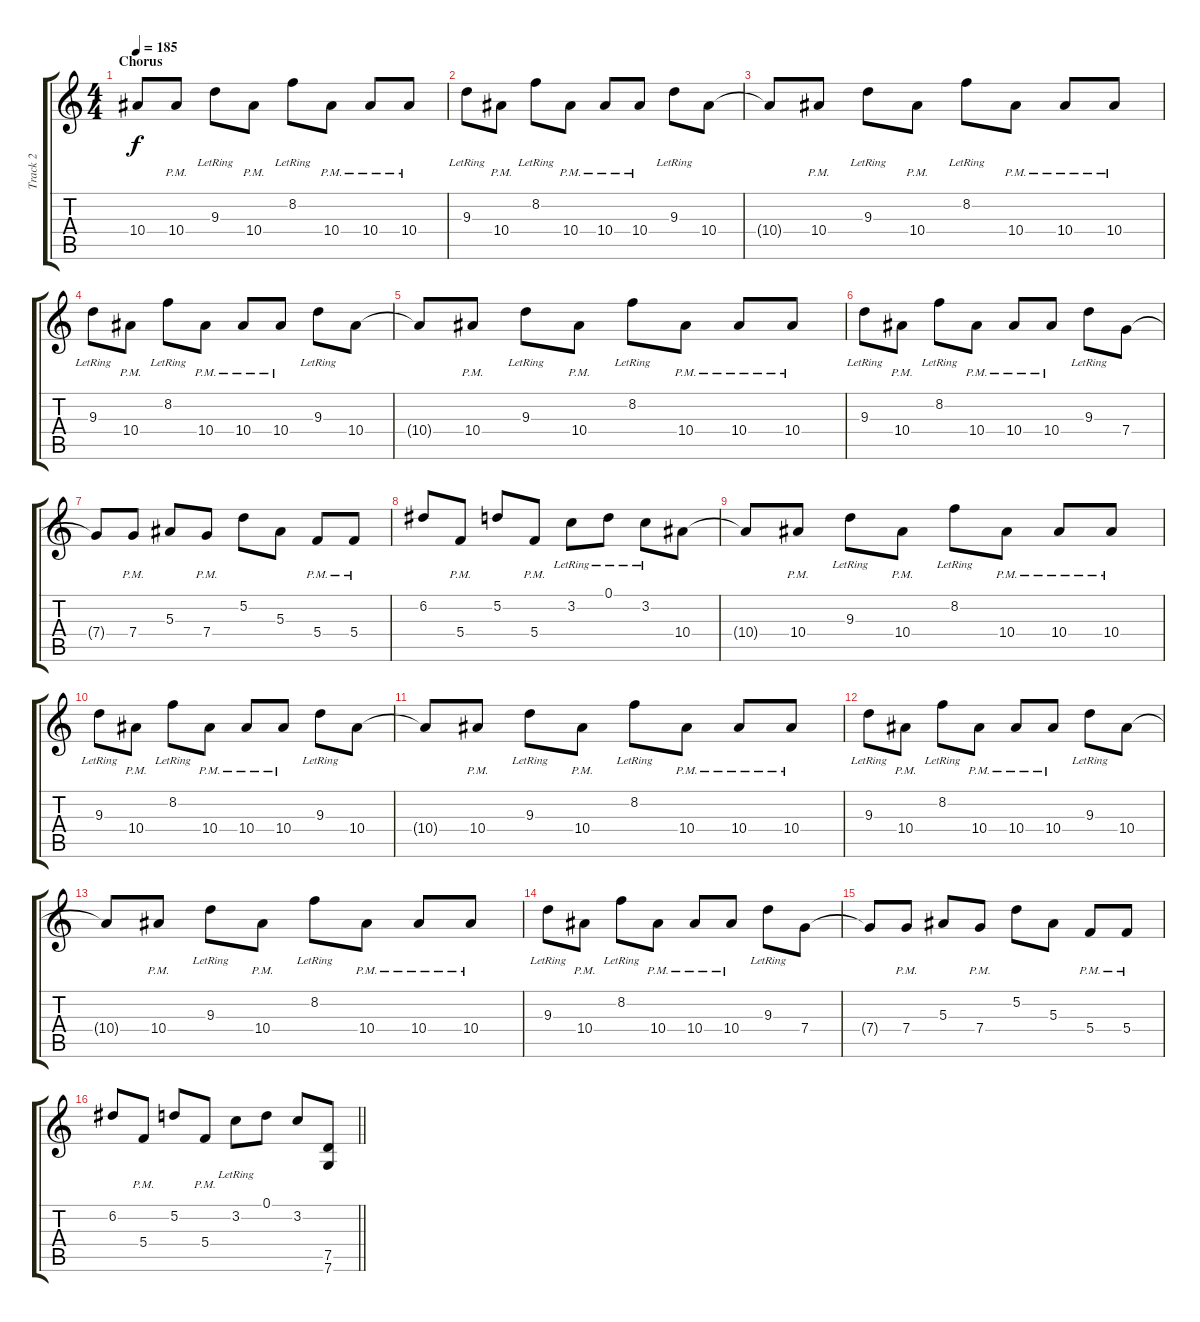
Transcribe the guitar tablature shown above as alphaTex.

\track ("Track 2" "Track 2") {instrument distortionguitar}
\staff {score tabs}
\tuning (D4 A3 F3 C3 G2 C2) {hide}
\ts (4 4)
\section ("" "Chorus")
\tempo 185
\clef g2
\ks c
10.4{t}.8{dy f} 10.4{pm}.8 9.3{lr}.8 10.4{pm}.8 8.2{lr}.8 10.4{pm}.8 10.4{pm}.8 10.4{pm}.8 |
9.3{lr}.8 10.4{pm}.8 8.2{lr}.8 10.4{pm}.8 10.4{pm}.8 10.4{pm}.8 9.3{lr}.8 10.4.8 |
10.4{t}.8 10.4{pm}.8 9.3{lr}.8 10.4{pm}.8 8.2{lr}.8 10.4{pm}.8 10.4{pm}.8 10.4{pm}.8 |
9.3{lr}.8 10.4{pm}.8 8.2{lr}.8 10.4{pm}.8 10.4{pm}.8 10.4{pm}.8 9.3{lr}.8 10.4.8 |
10.4{t}.8 10.4{pm}.8 9.3{lr}.8 10.4{pm}.8 8.2{lr}.8 10.4{pm}.8 10.4{pm}.8 10.4{pm}.8 |
9.3{lr}.8 10.4{pm}.8 8.2{lr}.8 10.4{pm}.8 10.4{pm}.8 10.4{pm}.8 9.3{lr}.8 7.4.8 |
7.4{t}.8 7.4{pm}.8 5.3.8 7.4{pm}.8 5.2.8 5.3.8 5.4{pm}.8 5.4{pm}.8 |
6.2.8 5.4{pm}.8 5.2.8 5.4{pm}.8 3.2{lr}.8 0.1{lr}.8 3.2{lr}.8 10.4.8 |
10.4{t}.8 10.4{pm}.8 9.3{lr}.8 10.4{pm}.8 8.2{lr}.8 10.4{pm}.8 10.4{pm}.8 10.4{pm}.8 |
9.3{lr}.8 10.4{pm}.8 8.2{lr}.8 10.4{pm}.8 10.4{pm}.8 10.4{pm}.8 9.3{lr}.8 10.4.8 |
10.4{t}.8 10.4{pm}.8 9.3{lr}.8 10.4{pm}.8 8.2{lr}.8 10.4{pm}.8 10.4{pm}.8 10.4{pm}.8 |
9.3{lr}.8 10.4{pm}.8 8.2{lr}.8 10.4{pm}.8 10.4{pm}.8 10.4{pm}.8 9.3{lr}.8 10.4.8 |
10.4{t}.8 10.4{pm}.8 9.3{lr}.8 10.4{pm}.8 8.2{lr}.8 10.4{pm}.8 10.4{pm}.8 10.4{pm}.8 |
9.3{lr}.8 10.4{pm}.8 8.2{lr}.8 10.4{pm}.8 10.4{pm}.8 10.4{pm}.8 9.3{lr}.8 7.4.8 |
7.4{t}.8 7.4{pm}.8 5.3.8 7.4{pm}.8 5.2.8 5.3.8 5.4{pm}.8 5.4{pm}.8 |
\barLineRight lightlight
6.2.8 5.4{pm}.8 5.2.8 5.4{pm}.8 3.2{lr}.8 0.1.8 3.2.8 (7.5 7.6).8
